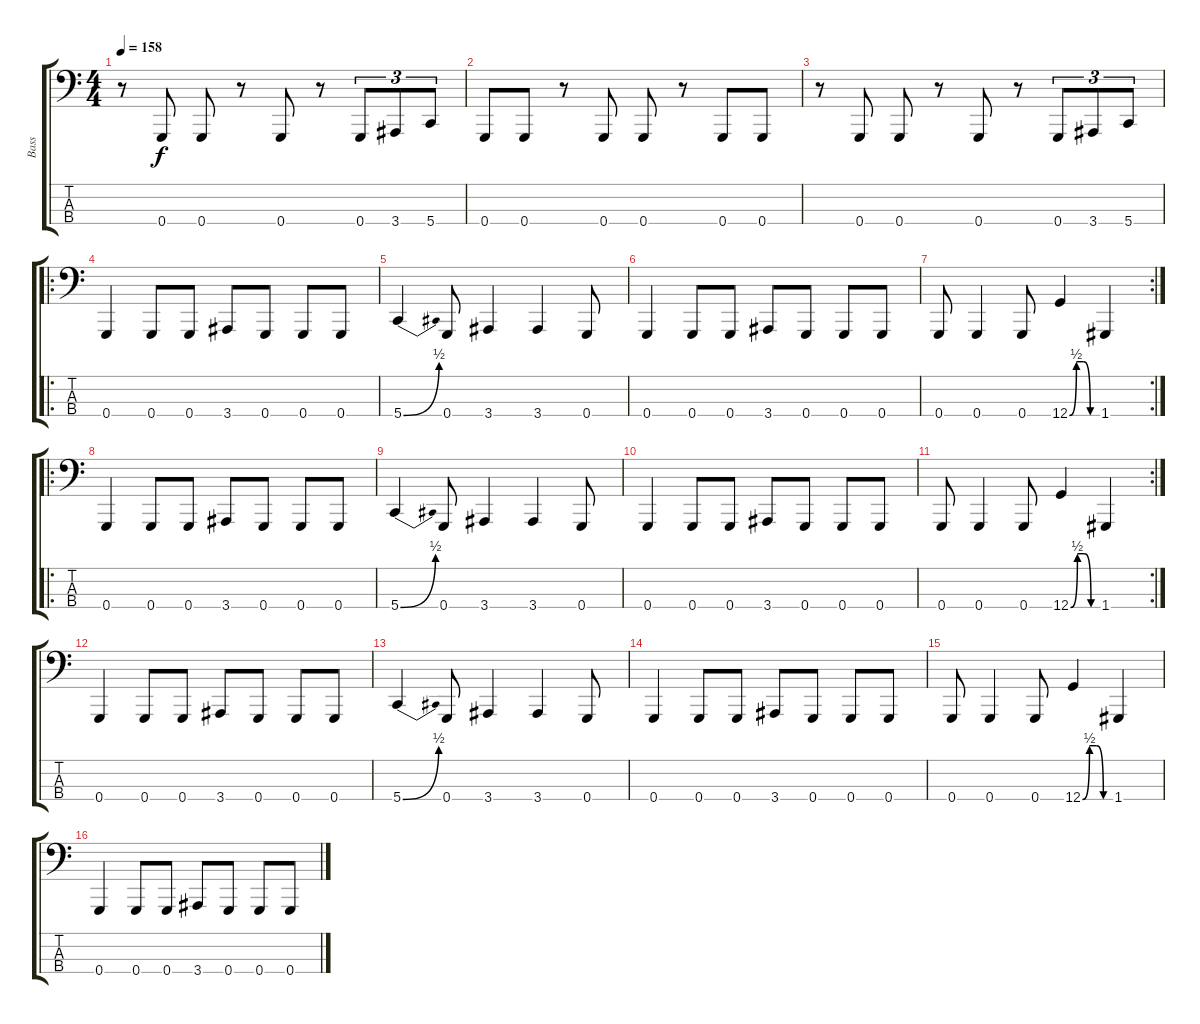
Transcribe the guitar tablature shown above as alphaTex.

\track ("Bass" "Bass") {instrument electricbassfinger}
\staff {score tabs}
\tuning (F2 C2 G1 G0) {hide}
\ts (4 4)
\tempo 158
\clef f4
\ks c
r.8{dy f} 0.4.8 0.4.8 r.8 0.4.8 r.8 0.4.8{tu (3 2)} 3.4.8{tu (3 2)} 5.4.8{tu (3 2)} |
0.4.8 0.4.8 r.8 0.4.8 0.4.8 r.8 0.4.8 0.4.8 |
r.8 0.4.8 0.4.8 r.8 0.4.8 r.8 0.4.8{tu (3 2)} 3.4.8{tu (3 2)} 5.4.8{tu (3 2)} |
\ro
0.4.4 0.4.8 0.4.8 3.4.8 0.4.8 0.4.8 0.4.8 |
5.4{be (bend 0 0 60 2)}.4 0.4.8 3.4.4 3.4.4 0.4.8 |
0.4.4 0.4.8 0.4.8 3.4.8 0.4.8 0.4.8 0.4.8 |
\rc 2
0.4.8 0.4.4 0.4.8 12.4{be (custom 0 0 15 2 30 2 45 0 60 0)}.4 1.4.4 |
\ro
0.4.4 0.4.8 0.4.8 3.4.8 0.4.8 0.4.8 0.4.8 |
5.4{be (bend 0 0 60 2)}.4 0.4.8 3.4.4 3.4.4 0.4.8 |
0.4.4 0.4.8 0.4.8 3.4.8 0.4.8 0.4.8 0.4.8 |
\rc 2
0.4.8 0.4.4 0.4.8 12.4{be (custom 0 0 15 2 30 2 45 0 60 0)}.4 1.4.4 |
0.4.4 0.4.8 0.4.8 3.4.8 0.4.8 0.4.8 0.4.8 |
5.4{be (bend 0 0 60 2)}.4 0.4.8 3.4.4 3.4.4 0.4.8 |
0.4.4 0.4.8 0.4.8 3.4.8 0.4.8 0.4.8 0.4.8 |
0.4.8 0.4.4 0.4.8 12.4{be (custom 0 0 15 2 30 2 45 0 60 0)}.4 1.4.4 |
0.4.4 0.4.8 0.4.8 3.4.8 0.4.8 0.4.8 0.4.8
